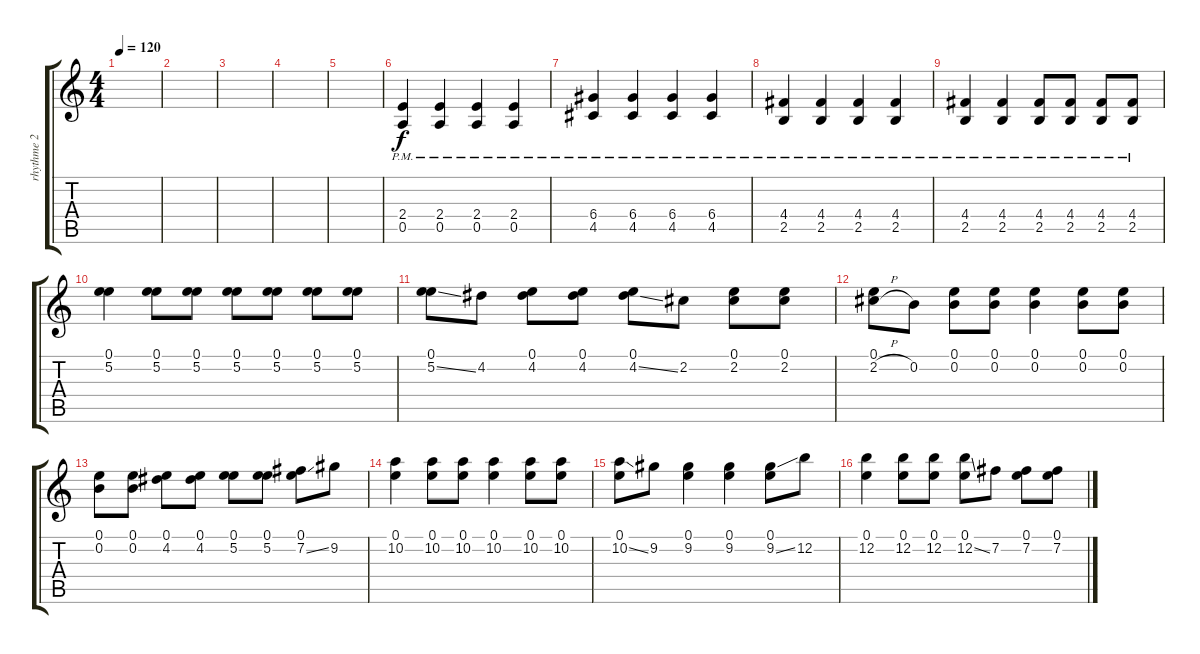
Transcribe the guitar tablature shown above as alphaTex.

\track ("rhythme 2" "rhythme 2") {instrument distortionguitar}
\staff {score tabs}
\tuning (E4 B3 G3 D3 A2 E2) {hide}
\ts (4 4)
\tempo 120
\clef g2
\ks c
|
|
|
|
|
(2.4{pm} 0.5{pm}).4 (2.4{pm} 0.5{pm}).4 (2.4{pm} 0.5{pm}).4 (2.4{pm} 0.5{pm}).4 |
(6.4{pm} 4.5{pm}).4 (6.4{pm} 4.5{pm}).4 (6.4{pm} 4.5{pm}).4 (6.4{pm} 4.5{pm}).4 |
(4.4{pm} 2.5{pm}).4 (4.4{pm} 2.5{pm}).4 (4.4{pm} 2.5{pm}).4 (4.4{pm} 2.5{pm}).4 |
(4.4{pm} 2.5{pm}).4 (4.4{pm} 2.5{pm}).4 (4.4{pm} 2.5{pm}).8 (4.4{pm} 2.5{pm}).8 (4.4{pm} 2.5{pm}).8 (4.4{pm} 2.5{pm}).8 |
(0.1 5.2).4 (0.1 5.2).8 (0.1 5.2).8 (0.1 5.2).8 (0.1 5.2).8 (0.1 5.2).8 (0.1 5.2).8 |
(0.1 5.2{ss}).8 4.2.8 (0.1 4.2).8 (0.1 4.2).8 (0.1 4.2{ss}).8 2.2.8 (0.1 2.2).8 (0.1 2.2).8 |
(0.1 2.2{h}).8 0.2.8 (0.1 0.2).8 (0.1 0.2).8 (0.1 0.2).4 (0.1 0.2).8 (0.1 0.2).8 |
(0.1 0.2).8 (0.1 0.2).8 (0.1 4.2).8 (0.1 4.2).8 (0.1 5.2).8 (0.1 5.2).8 (0.1 7.2{ss}).8 9.2.8 |
(0.1 10.2).4 (0.1 10.2).8 (0.1 10.2).8 (0.1 10.2).4 (0.1 10.2).8 (0.1 10.2).8 |
(0.1 10.2{ss}).8 9.2.8 (0.1 9.2).4 (0.1 9.2).4 (0.1 9.2{ss}).8 12.2.8 |
(0.1 12.2).4 (0.1 12.2).8 (0.1 12.2).8 (0.1 12.2{ss}).8 7.2.8 (0.1 7.2).8 (0.1 7.2).8
